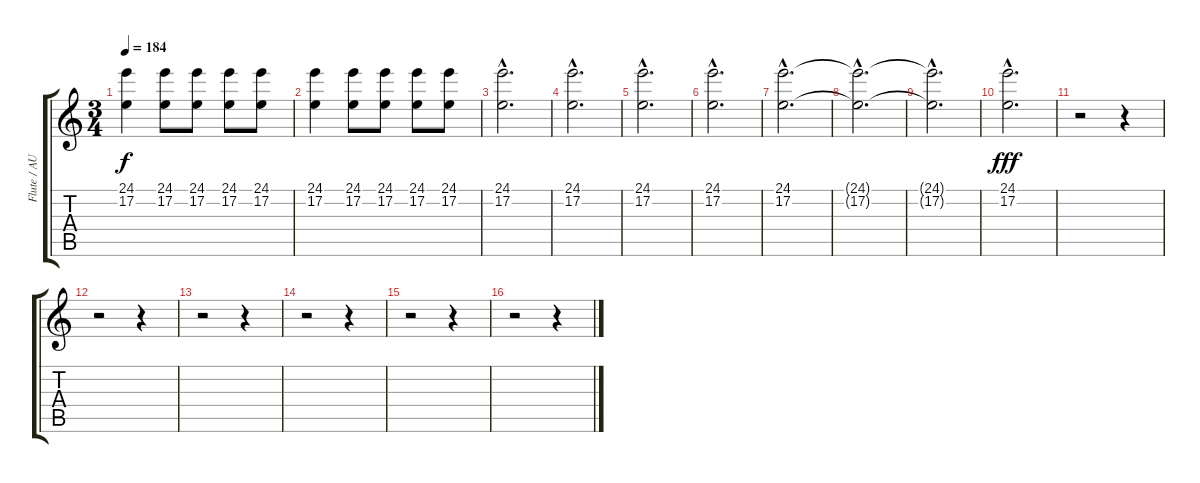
\track ("Flute / AUX" "Flute / AU") {instrument flute}
\staff {score tabs}
\tuning (E4 B3 G3 D3 A2 E2) {hide}
\ts (3 4)
\tempo 184
\clef g2
\ks c
(24.1 17.2).4{dy f} (24.1 17.2).8 (24.1 17.2).8 (24.1 17.2).8 (24.1 17.2).8 |
(24.1 17.2).4 (24.1 17.2).8 (24.1 17.2).8 (24.1 17.2).8 (24.1 17.2).8 |
(24.1{hac} 17.2{hac}).2{d} |
(24.1{hac} 17.2{hac}).2{d} |
(24.1{hac} 17.2{hac}).2{d} |
(24.1{hac} 17.2{hac}).2{d} |
(24.1{hac} 17.2{hac}).2{d} |
(24.1{hac t} 17.2{hac t}).2{d} |
(24.1{hac t} 17.2{hac t}).2{d} |
(24.1{hac} 17.2{hac}).2{d dy fff} |
r.2 r.4 |
r.2 r.4 |
r.2 r.4 |
r.2 r.4 |
r.2 r.4 |
r.2 r.4
